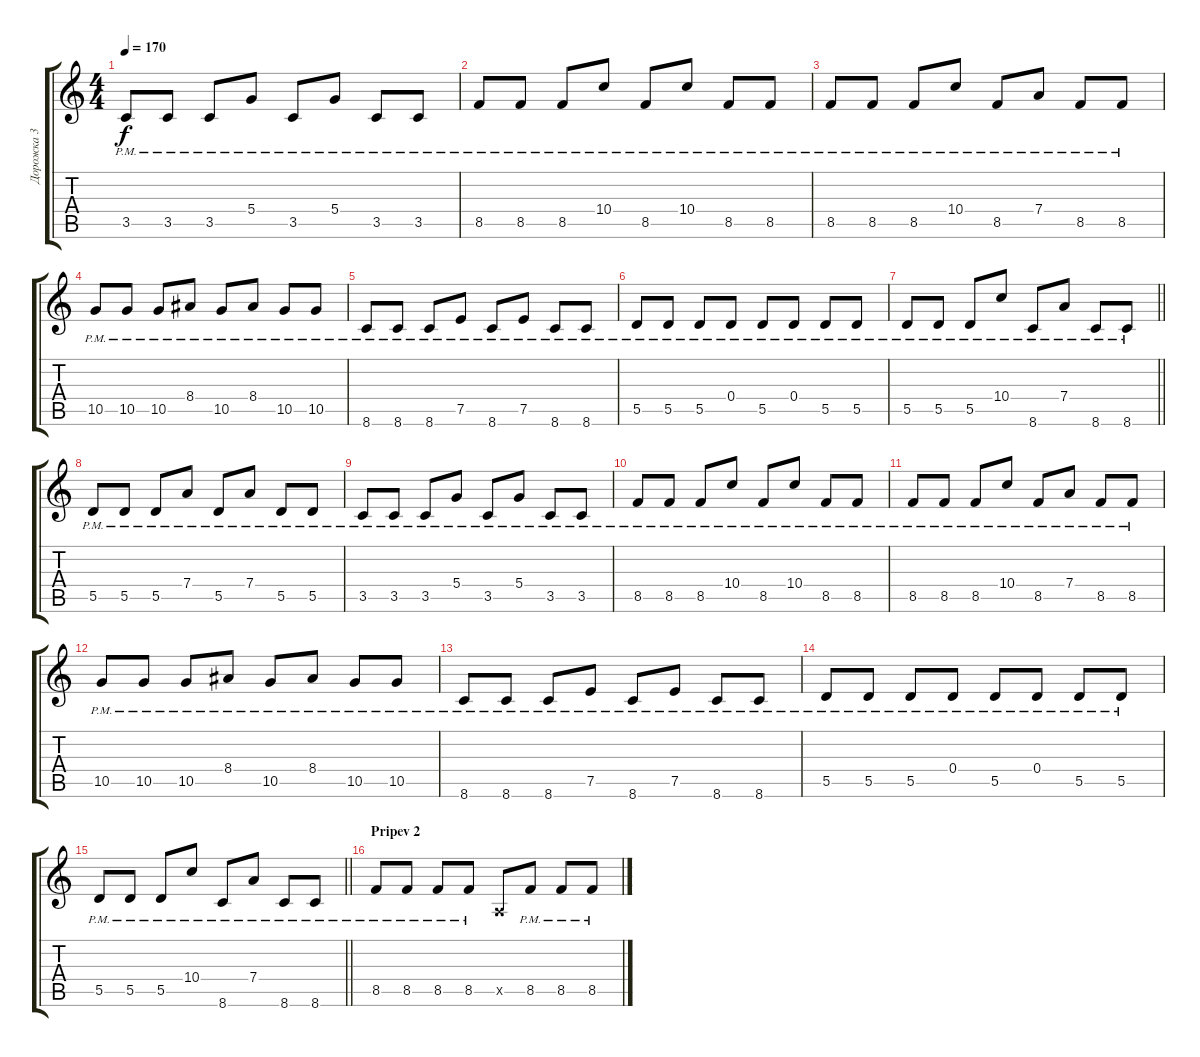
\track ("Дорожка 3" "Дорожка 3") {instrument acousticguitarsteel}
\staff {score tabs}
\tuning (E4 B3 G3 D3 A2 E2) {hide}
\ts (4 4)
\tempo 170
\clef g2
\ks c
3.5{pm}.8{dy f} 3.5{pm}.8 3.5{pm}.8 5.4{pm}.8 3.5{pm}.8 5.4{pm}.8 3.5{pm}.8 3.5{pm}.8 |
8.5{pm}.8 8.5{pm}.8 8.5{pm}.8 10.4{pm}.8 8.5{pm}.8 10.4{pm}.8 8.5{pm}.8 8.5{pm}.8 |
8.5{pm}.8 8.5{pm}.8 8.5{pm}.8 10.4{pm}.8 8.5{pm}.8 7.4{pm}.8 8.5{pm}.8 8.5{pm}.8 |
10.5{pm}.8 10.5{pm}.8 10.5{pm}.8 8.4{pm}.8 10.5{pm}.8 8.4{pm}.8 10.5{pm}.8 10.5{pm}.8 |
8.6{pm}.8 8.6{pm}.8 8.6{pm}.8 7.5{pm}.8 8.6{pm}.8 7.5{pm}.8 8.6{pm}.8 8.6{pm}.8 |
5.5{pm}.8 5.5{pm}.8 5.5{pm}.8 0.4{pm}.8 5.5{pm}.8 0.4{pm}.8 5.5{pm}.8 5.5{pm}.8 |
\barLineRight lightlight
5.5{pm}.8 5.5{pm}.8 5.5{pm}.8 10.4{pm}.8 8.6{pm}.8 7.4{pm}.8 8.6{pm}.8 8.6{pm}.8 |
5.5{pm}.8 5.5{pm}.8 5.5{pm}.8 7.4{pm}.8 5.5{pm}.8 7.4{pm}.8 5.5{pm}.8 5.5{pm}.8 |
3.5{pm}.8 3.5{pm}.8 3.5{pm}.8 5.4{pm}.8 3.5{pm}.8 5.4{pm}.8 3.5{pm}.8 3.5{pm}.8 |
8.5{pm}.8 8.5{pm}.8 8.5{pm}.8 10.4{pm}.8 8.5{pm}.8 10.4{pm}.8 8.5{pm}.8 8.5{pm}.8 |
8.5{pm}.8 8.5{pm}.8 8.5{pm}.8 10.4{pm}.8 8.5{pm}.8 7.4{pm}.8 8.5{pm}.8 8.5{pm}.8 |
10.5{pm}.8 10.5{pm}.8 10.5{pm}.8 8.4{pm}.8 10.5{pm}.8 8.4{pm}.8 10.5{pm}.8 10.5{pm}.8 |
8.6{pm}.8 8.6{pm}.8 8.6{pm}.8 7.5{pm}.8 8.6{pm}.8 7.5{pm}.8 8.6{pm}.8 8.6{pm}.8 |
5.5{pm}.8 5.5{pm}.8 5.5{pm}.8 0.4{pm}.8 5.5{pm}.8 0.4{pm}.8 5.5{pm}.8 5.5{pm}.8 |
\barLineRight lightlight
5.5{pm}.8 5.5{pm}.8 5.5{pm}.8 10.4{pm}.8 8.6{pm}.8 7.4{pm}.8 8.6{pm}.8 8.6{pm}.8 |
\section ("" "Pripev 2")
8.5{pm}.8 8.5{pm}.8 8.5{pm}.8 8.5{pm}.8 0.5{x}.8 8.5{pm}.8 8.5{pm}.8 8.5{pm}.8
